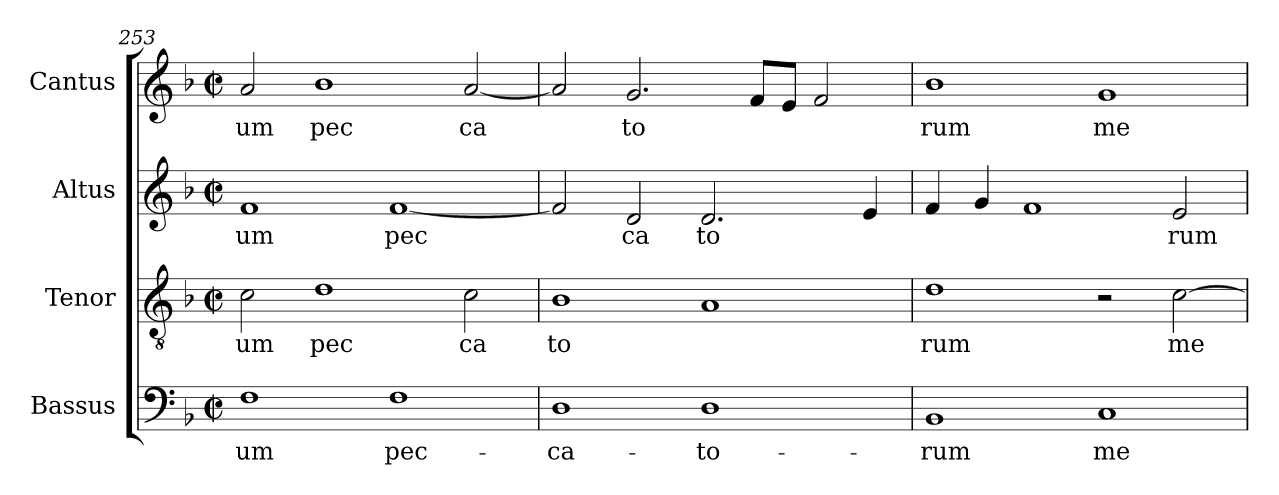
**kern	**text	**kern	**text	**kern	**text	**kern	**text
*part4	*part4	*part3	*part3	*part2	*part2	*part1	*part1
*staff4	*staff4	*staff3	*staff3	*staff2	*staff2	*staff1	*staff1
*I"Bassus	*	*I"Tenor	*	*I"Altus	*	*I"Cantus	*
*I'Bassus	*	*I'Tenor	*	*I'Altus	*	*I'Cantus	*
*clefF4	*	*clefGv2	*	*clefG2	*	*clefG2	*
*k[b-]	*	*k[b-]	*	*k[b-]	*	*k[b-]	*
*F:	*	*F:	*	*F:	*	*F:	*
*M2/2	*	*M2/2	*	*M2/2	*	*M2/2	*
*met(c|)	*	*met(c|)	*	*met(c|)	*	*met(c|)	*
=253	=253	=253	=253	=253	=253	=253	=253
!	!LO:LY:b:cj	!	!LO:LY:b:cj	!	!LO:LY:b:cj	!	!LO:LY:b:cj
1F	-um	2c\	um	1f	um	2a/	um
!	!	!	!LO:LY:b:cj	!	!	!	!LO:LY:b:cj
.	.	1d	pec	.	.	1b-	pec
!	!LO:LY:b:cj	!	!	!	!LO:LY:b:cj	!	!
1F	pec-	.	.	[<1f	pec	.	.
!	!	!	!LO:LY:b:cj	!	!	!	!LO:LY:b:cj
.	.	2c\	ca	.	.	[<2a/	ca
=254	=254	=254	=254	=254	=254	=254	=254
!	!LO:LY:b:cj	!	!LO:LY:b:cj	!	!LO:LY:b:cj	!	!LO:LY:b:cj
1D	-ca-	1B-	to	2f/]	.	2a/]	.
!	!	!	!	!	!LO:LY:b:cj	!	!LO:LY:b:cj
.	.	.	.	2d/	ca	2.g/	to
!	!LO:LY:b:cj	!	!LO:LY:b:cj	!	!LO:LY:b:cj	!	!
1D	-to-	1A	.	2.d/	to	.	.
!	!	!	!	!	!	!	!LO:LY:b:cj
.	.	.	.	.	.	8f/L	.
!	!	!	!	!	!	!	!LO:LY:b:cj
.	.	.	.	.	.	8e/J	.
!	!	!	!	!	!	!	!LO:LY:b:cj
.	.	.	.	.	.	2f/	.
!	!	!	!	!	!LO:LY:b:cj	!	!
.	.	.	.	4e/	.	.	.
=255	=255	=255	=255	=255	=255	=255	=255
!	!LO:LY:b:cj	!	!LO:LY:b:cj	!	!LO:LY:b:cj	!	!LO:LY:b:cj
1BB-	-rum	1d	rum	4f/	.	1b-	rum
!	!	!	!	!	!LO:LY:b:cj	!	!
.	.	.	.	4g/	.	.	.
!	!	!	!	!	!LO:LY:b:cj	!	!
.	.	.	.	1f	.	.	.
!	!LO:LY:b:cj	!	!	!	!	!	!LO:LY:b:cj
1C	me-	2r	.	.	.	1g	me
!	!	!	!LO:LY:b:cj	!	!LO:LY:b:cj	!	!
.	.	[>2c\	me	2e/	rum	.	.
=	=	=	=	=	=	=	=
*-	*-	*-	*-	*-	*-	*-	*-
